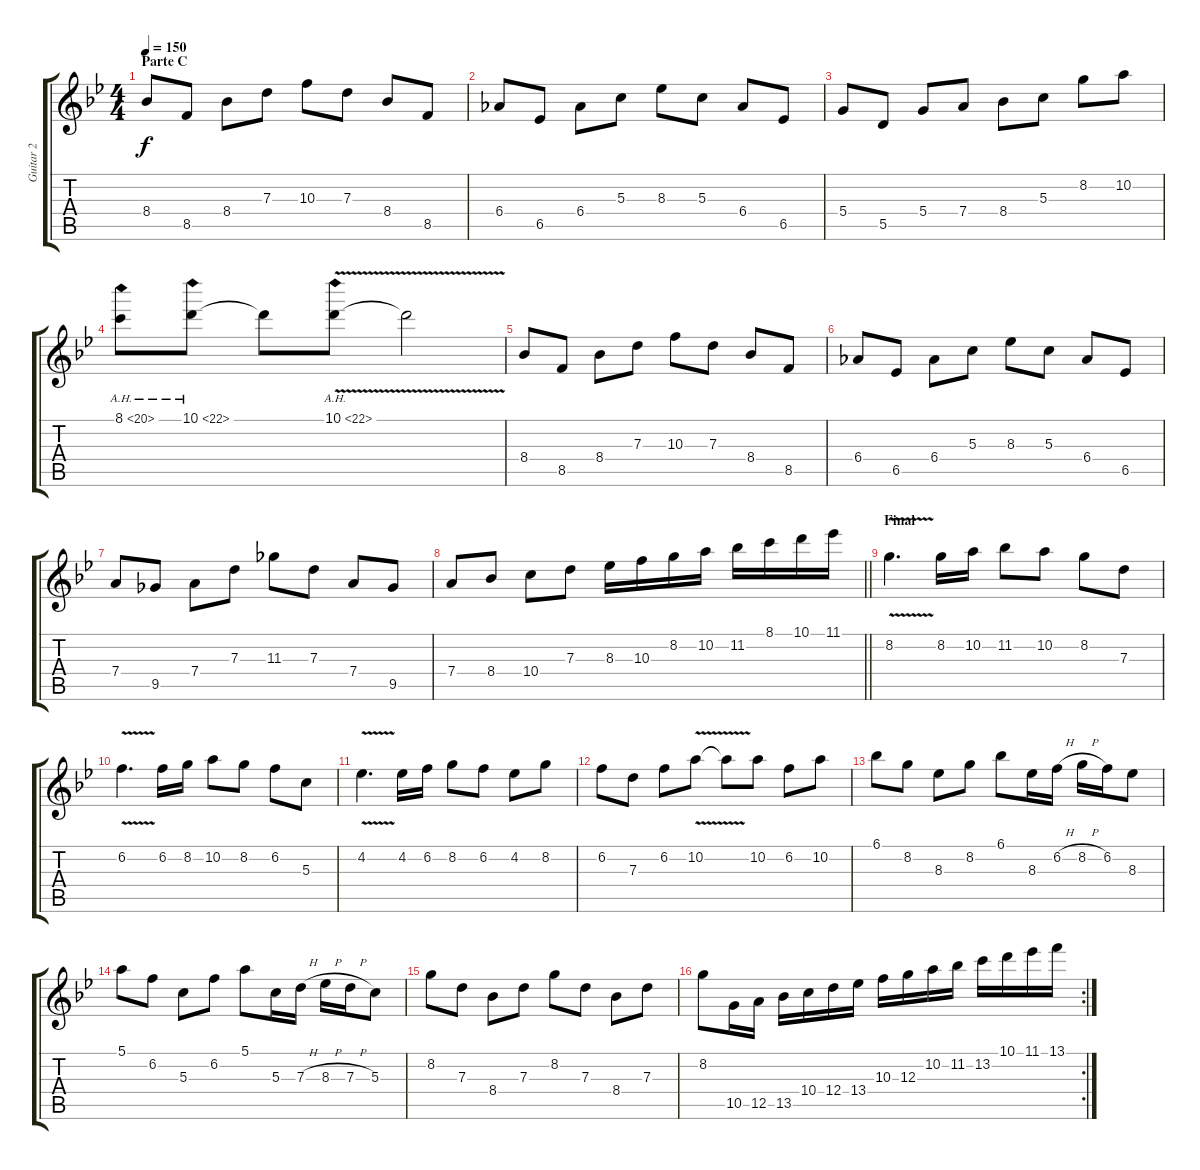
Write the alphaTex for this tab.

\track ("Guitar 2" "Guitar 2") {instrument overdrivenguitar}
\staff {score tabs}
\tuning (E4 B3 G3 D3 A2 E2) {hide}
\ts (4 4)
\section ("" "Parte C")
\tempo 150
\clef g2
\ks gminor
8.4.8{dy f} 8.5.8 8.4.8 7.3.8 10.3.8 7.3.8 8.4.8 8.5.8 |
6.4.8 6.5.8 6.4.8 5.3.8 8.3.8 5.3.8 6.4.8 6.5.8 |
5.4.8 5.5.8 5.4.8 7.4.8 8.4.8 5.3.8 8.2.8 10.2.8 |
8.1{ah 12}.8 10.1{ah 12}.8 10.1{t}.8 10.1{ah 12 v}.8 10.1{t}.2 |
8.4.8 8.5.8 8.4.8 7.3.8 10.3.8 7.3.8 8.4.8 8.5.8 |
6.4.8 6.5.8 6.4.8 5.3.8 8.3.8 5.3.8 6.4.8 6.5.8 |
7.4.8 9.5.8 7.4.8 7.3.8 11.3.8 7.3.8 7.4.8 9.5.8 |
\barLineRight lightlight
7.4.8 8.4.8 10.4.8 7.3.8 8.3.16 10.3.16 8.2.16 10.2.16 11.2.16 8.1.16 10.1.16 11.1.16 |
\section ("" "Final")
8.2{v}.4{d} 8.2.16 10.2.16 11.2.8 10.2.8 8.2.8 7.3.8 |
6.2{v}.4{d} 6.2.16 8.2.16 10.2.8 8.2.8 6.2.8 5.3.8 |
4.2{v}.4{d} 4.2.16 6.2.16 8.2.8 6.2.8 4.2.8 8.2.8 |
6.2.8 7.3.8 6.2.8 10.2{v}.8 10.2{t}.8 10.2.8 6.2.8 10.2.8 |
6.1.8 8.2.8 8.3.8 8.2.8 6.1.8 8.3.16 6.2{h}.16 8.2{h}.16 6.2.16 8.3.8 |
5.1.8 6.2.8 5.3.8 6.2.8 5.1.8 5.3.16 7.3{h}.16 8.3{h}.16 7.3{h}.16 5.3.8 |
8.2.8 7.3.8 8.4.8 7.3.8 8.2.8 7.3.8 8.4.8 7.3.8 |
\rc 2
8.2.8 10.5.16 12.5.16 13.5.16 10.4.16 12.4.16 13.4.16 10.3.16 12.3.16 10.2.16 11.2.16 13.2.16 10.1.16 11.1.16 13.1.16
